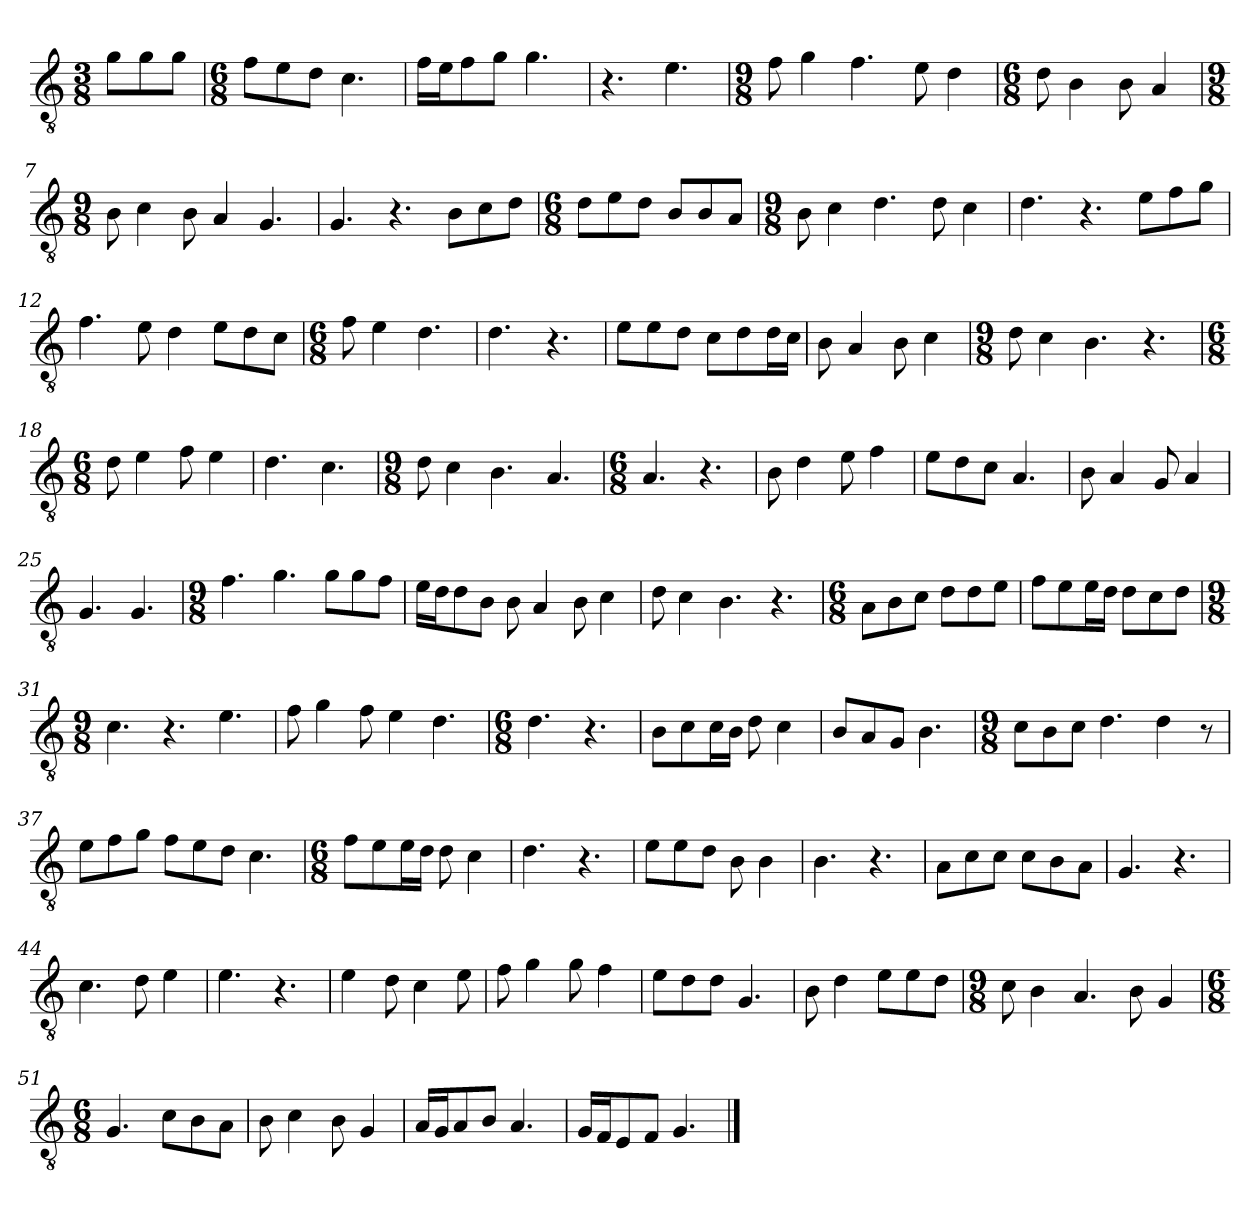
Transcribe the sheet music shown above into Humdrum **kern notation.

**kern
*part1
*staff1
*clefGv2
*k[]
*C:
*M3/8
=1
8g\L
8g\
8g\J
=2
*M6/8
8f\L
8e\
8d\J
4.c\
=3
16f\LL
16e\J
8f\
8g\J
4.g\
=4
4.r
4.e\
=5
*M9/8
8f\
4g\
4.f\
8e\
4d\
=6
*M6/8
8d\
4B\
8B\
4A/
!!LO:LB:g=z
=7
*M9/8
8B\
4c\
8B\
4A/
4.G/
=8
4.G/
4.r
8B\L
8c\
8d\J
=9
*M6/8
8d\L
8e\
8d\J
8B/L
8B/
8A/J
=10
*M9/8
8B\
4c\
4.d\
8d\
4c\
=11
4.d\
4.r
8e\L
8f\
8g\J
!!LO:LB:g=z
=12
4.f\
8e\
4d\
8e\L
8d\
8c\J
=13
*M6/8
8f\
4e\
4.d\
=14
4.d\
4.r
=15
8e\L
8e\
8d\J
8c\L
8d\
16d\L
16c\JJ
=16
8B\
4A/
8B\
4c\
=17
*M9/8
8d\
4c\
4.B\
4.r
!!LO:LB:g=z
=18
*M6/8
8d\
4e\
8f\
4e\
=19
4.d\
4.c\
=20
*M9/8
8d\
4c\
4.B\
4.A/
=21
*M6/8
4.A/
4.r
=22
8B\
4d\
8e\
4f\
=23
8e\L
8d\
8c\J
4.A/
=24
8B\
4A/
8G/
4A/
!!LO:LB:g=z
=25
4.G/
4.G/
=26
*M9/8
4.f\
4.g\
8g\L
8g\
8f\J
=27
16e\LL
16d\J
8d\
8B\J
8B\
4A/
8B\
4c\
=28
8d\
4c\
4.B\
4.r
=29
*M6/8
8A\L
8B\
8c\J
8d\L
8d\
8e\J
=30
8f\L
8e\
16e\L
16d\JJ
8d\L
8c\
8d\J
!!LO:LB:g=z
=31
*M9/8
4.c\
4.r
4.e\
!!LO:LB:g=z
=32
8f\
4g\
8f\
4e\
4.d\
!!LO:LB:g=z
=33
*M6/8
4.d\
4.r
=34
8B\L
8c\
16c\L
16B\JJ
8d\
4c\
=35
8B/L
8A/
8G/J
4.B\
=36
*M9/8
8c\L
8B\
8c\J
4.d\
4d\
8r
=37
8e\L
8f\
8g\J
8f\L
8e\
8d\J
4.c\
=38
*M6/8
8f\L
8e\
16e\L
16d\JJ
8d\
4c\
!!LO:PB:g=z
=39
4.d\
4.r
=40
8e\L
8e\
8d\J
8B\
4B\
=41
4.B\
4.r
=42
8A\L
8c\
8c\J
8c\L
8B\
8A\J
=43
4.G/
4.r
=44
4.c\
8d\
4e\
=45
4.e\
4.r
=46
4e\
8d\
4c\
8e\
!!LO:LB:g=z
=47
8f\
4g\
8g\
4f\
=48
8e\L
8d\
8d\J
4.G/
=49
8B\
4d\
8e\L
8e\
8d\J
=50
*M9/8
8c\
4B\
4.A/
8B\
4G/
=51
*M6/8
4.G/
8c\L
8B\
8A\J
=52
8B\
4c\
8B\
4G/
!!LO:LB:g=z
=53
16A/LL
16G/J
8A/
8B/J
4.A/
=54
16G/LL
16F/J
8E/
8F/J
4.G/
==
*-
